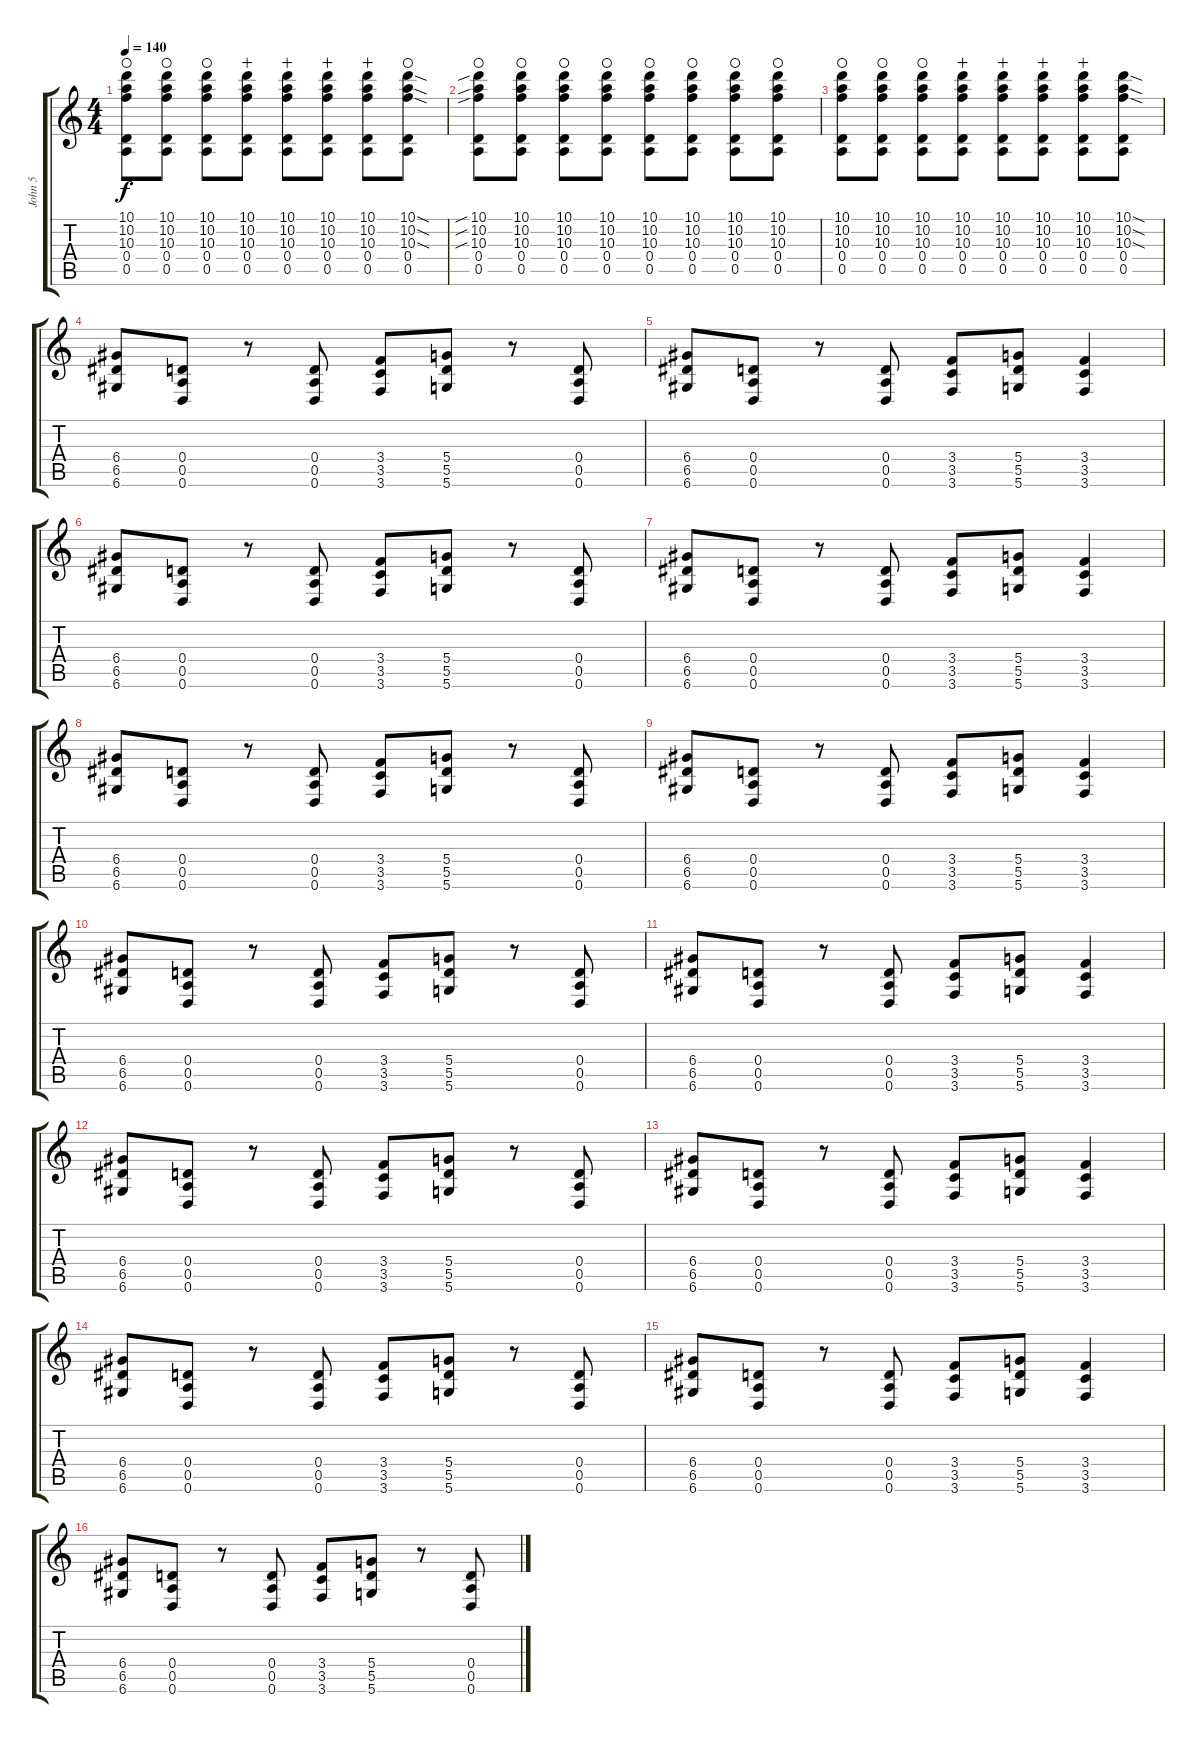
\track ("John 5" "John 5") {instrument distortionguitar}
\staff {score tabs}
\tuning (E4 B3 G3 D3 A2 D2) {hide}
\ts (4 4)
\tempo 140
\clef g2
\ks c
(10.1 10.2 10.3 0.4 0.5).8{dy f waho} (10.1 10.2 10.3 0.4 0.5).8{waho} (10.1 10.2 10.3 0.4 0.5).8{waho} (10.1 10.2 10.3 0.4 0.5).8{wahc} (10.1 10.2 10.3 0.4 0.5).8{wahc} (10.1 10.2 10.3 0.4 0.5).8{wahc} (10.1 10.2 10.3 0.4 0.5).8{wahc} (10.1{sod} 10.2{sod} 10.3{sod} 0.4 0.5).8{waho} |
(10.1{sib} 10.2{sib} 10.3{sib} 0.4 0.5).8{waho} (10.1 10.2 10.3 0.4 0.5).8{waho} (10.1 10.2 10.3 0.4 0.5).8{waho} (10.1 10.2 10.3 0.4 0.5).8{waho} (10.1 10.2 10.3 0.4 0.5).8{waho} (10.1 10.2 10.3 0.4 0.5).8{waho} (10.1 10.2 10.3 0.4 0.5).8{waho} (10.1 10.2 10.3 0.4 0.5).8{waho} |
(10.1 10.2 10.3 0.4 0.5).8{waho} (10.1 10.2 10.3 0.4 0.5).8{waho} (10.1 10.2 10.3 0.4 0.5).8{waho} (10.1 10.2 10.3 0.4 0.5).8{wahc} (10.1 10.2 10.3 0.4 0.5).8{wahc} (10.1 10.2 10.3 0.4 0.5).8{wahc} (10.1 10.2 10.3 0.4 0.5).8{wahc} (10.1{sod} 10.2{sod} 10.3{sod} 0.4 0.5).8 |
(6.4 6.5 6.6).8 (0.4 0.5 0.6).8 r.8 (0.4 0.5 0.6).8 (3.4 3.5 3.6).8 (5.4 5.5 5.6).8 r.8 (0.4 0.5 0.6).8 |
(6.4 6.5 6.6).8 (0.4 0.5 0.6).8 r.8 (0.4 0.5 0.6).8 (3.4 3.5 3.6).8 (5.4 5.5 5.6).8 (3.4 3.5 3.6).4 |
(6.4 6.5 6.6).8 (0.4 0.5 0.6).8 r.8 (0.4 0.5 0.6).8 (3.4 3.5 3.6).8 (5.4 5.5 5.6).8 r.8 (0.4 0.5 0.6).8 |
(6.4 6.5 6.6).8 (0.4 0.5 0.6).8 r.8 (0.4 0.5 0.6).8 (3.4 3.5 3.6).8 (5.4 5.5 5.6).8 (3.4 3.5 3.6).4 |
(6.4 6.5 6.6).8 (0.4 0.5 0.6).8 r.8 (0.4 0.5 0.6).8 (3.4 3.5 3.6).8 (5.4 5.5 5.6).8 r.8 (0.4 0.5 0.6).8 |
(6.4 6.5 6.6).8 (0.4 0.5 0.6).8 r.8 (0.4 0.5 0.6).8 (3.4 3.5 3.6).8 (5.4 5.5 5.6).8 (3.4 3.5 3.6).4 |
(6.4 6.5 6.6).8 (0.4 0.5 0.6).8 r.8 (0.4 0.5 0.6).8 (3.4 3.5 3.6).8 (5.4 5.5 5.6).8 r.8 (0.4 0.5 0.6).8 |
(6.4 6.5 6.6).8 (0.4 0.5 0.6).8 r.8 (0.4 0.5 0.6).8 (3.4 3.5 3.6).8 (5.4 5.5 5.6).8 (3.4 3.5 3.6).4 |
(6.4 6.5 6.6).8 (0.4 0.5 0.6).8 r.8 (0.4 0.5 0.6).8 (3.4 3.5 3.6).8 (5.4 5.5 5.6).8 r.8 (0.4 0.5 0.6).8 |
(6.4 6.5 6.6).8 (0.4 0.5 0.6).8 r.8 (0.4 0.5 0.6).8 (3.4 3.5 3.6).8 (5.4 5.5 5.6).8 (3.4 3.5 3.6).4 |
(6.4 6.5 6.6).8 (0.4 0.5 0.6).8 r.8 (0.4 0.5 0.6).8 (3.4 3.5 3.6).8 (5.4 5.5 5.6).8 r.8 (0.4 0.5 0.6).8 |
(6.4 6.5 6.6).8 (0.4 0.5 0.6).8 r.8 (0.4 0.5 0.6).8 (3.4 3.5 3.6).8 (5.4 5.5 5.6).8 (3.4 3.5 3.6).4 |
(6.4 6.5 6.6).8 (0.4 0.5 0.6).8 r.8 (0.4 0.5 0.6).8 (3.4 3.5 3.6).8 (5.4 5.5 5.6).8 r.8 (0.4 0.5 0.6).8
